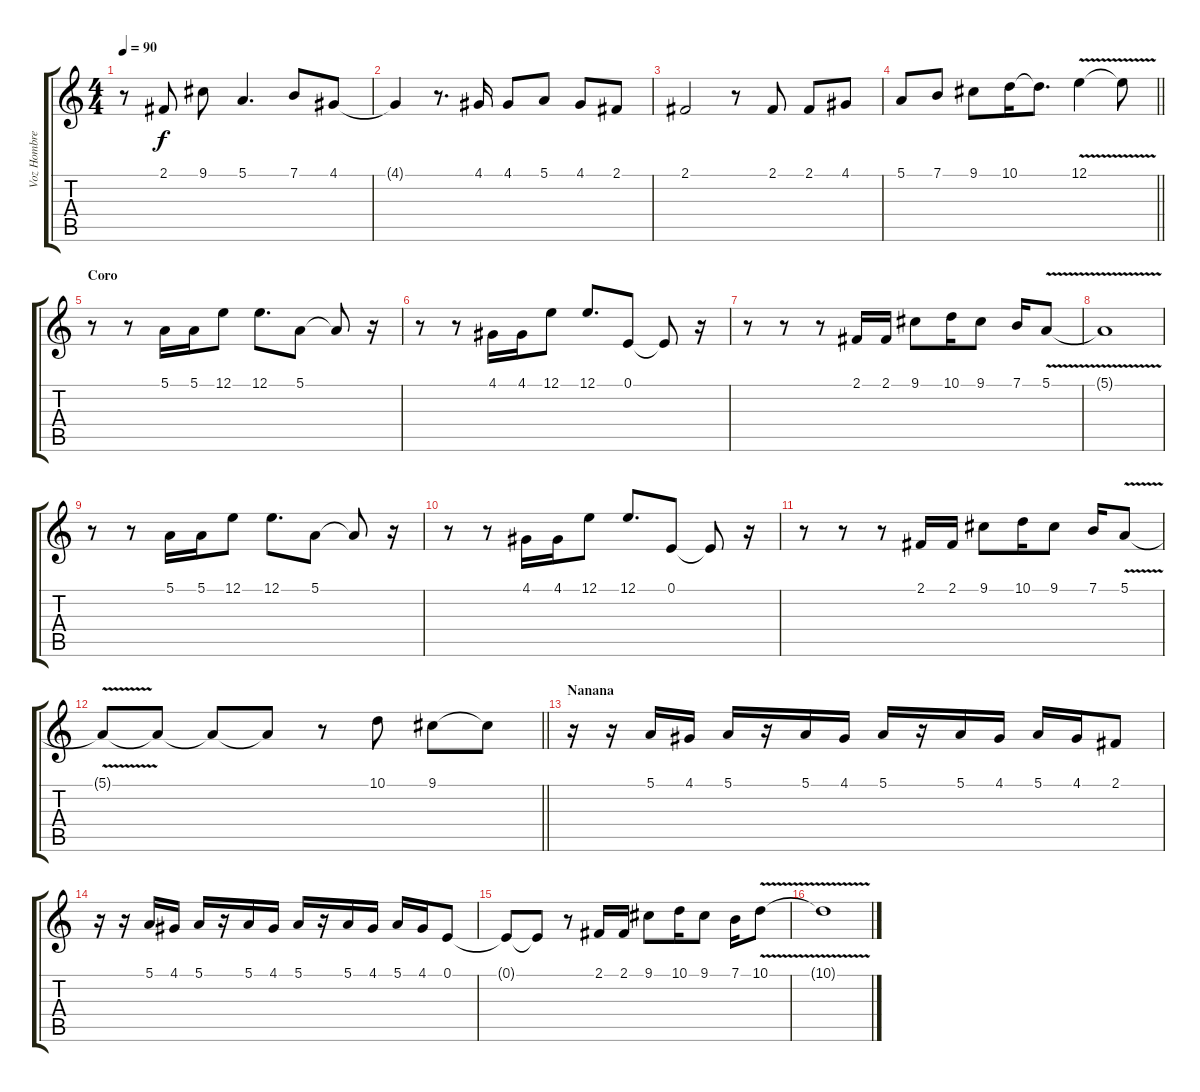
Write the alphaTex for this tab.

\track ("Voz Hombre" "Voz Hombre") {instrument tenorsax}
\staff {score tabs}
\tuning (E4 B3 G3 D3 A2 E2) {hide}
\ts (4 4)
\tempo 90
\clef g2
\ks c
r.8{dy f} 2.1.8 9.1.8 5.1.4{d} 7.1.8 4.1.8 |
4.1{t}.4 r.8{d} 4.1.16 4.1.8 5.1.8 4.1.8 2.1.8 |
2.1.2 r.8 2.1.8 2.1.8 4.1.8 |
\barLineRight lightlight
5.1.8 7.1.8 9.1.8 10.1.16 10.1{t}.8{d} 12.1{v}.4 12.1{t}.8 |
\section ("" "Coro")
r.8 r.8 5.1.16 5.1.16 12.1.8 12.1.8{d} 5.1.8 5.1{t}.8 r.16 |
r.8 r.8 4.1.16 4.1.16 12.1.8 12.1.8{d} 0.1.8 0.1{t}.8 r.16 |
r.8 r.8 r.8 2.1.16 2.1.16 9.1.8 10.1.16 9.1.8 7.1.16 5.1{v}.8 |
5.1{t}.1 |
r.8 r.8 5.1.16 5.1.16 12.1.8 12.1.8{d} 5.1.8 5.1{t}.8 r.16 |
r.8 r.8 4.1.16 4.1.16 12.1.8 12.1.8{d} 0.1.8 0.1{t}.8 r.16 |
r.8 r.8 r.8 2.1.16 2.1.16 9.1.8 10.1.16 9.1.8 7.1.16 5.1{v}.8 |
\barLineRight lightlight
5.1{t}.8 5.1{t}.8 5.1{t}.8 5.1{t}.8 r.8 10.1.8 9.1.8 9.1{t}.8 |
\section ("" "Nanana")
r.16 r.16 5.1.16 4.1.16 5.1.16 r.16 5.1.16 4.1.16 5.1.16 r.16 5.1.16 4.1.16 5.1.16 4.1.16 2.1.8 |
r.16 r.16 5.1.16 4.1.16 5.1.16 r.16 5.1.16 4.1.16 5.1.16 r.16 5.1.16 4.1.16 5.1.16 4.1.16 0.1.8 |
0.1{t}.8 0.1{t}.8 r.8 2.1.16 2.1.16 9.1.8 10.1.16 9.1.8 7.1.16 10.1{v}.8 |
10.1{t}.1
